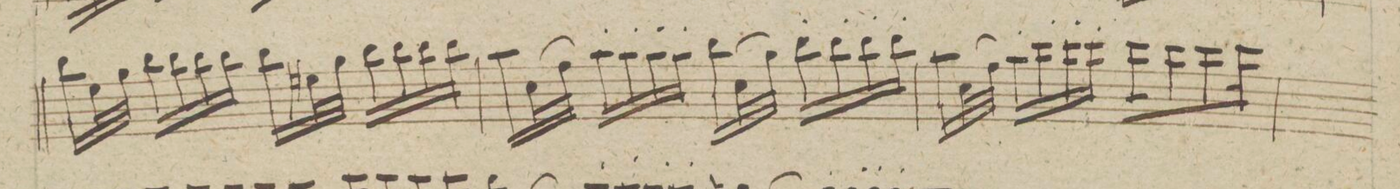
**kern	**dynam
*I"Violino 1mo	*
*clefG2	*
*k[f#c#g#]	*
*M6/8	*
16bb\LL	.
32ee\L	.
32gg#\JJJ	.
16bb\LL	.
16bb\	.
16bb\	.
16bb\JJ	.
16bb\LL	.
32ee#X\L	.
32gg#\JJJ	.
16bb\LL	.
16bb\	.
16bb\	.
16bb\JJ	.
=28	=28
16aa\LL	.
(32cc#\L	.
32ff#\JJJ)	.
16aa'\LL	.
16aa'\	.
16aa'\	.
16aa'\JJ	.
16bb\LL	.
(32cc#\L	.
32gg#\JJJ)	.
16bb'\LL	.
16bb'\	.
16bb'\	.
16bb'\JJ	.
=29	=29
16aa\LL	.
(32cc#\L	.
32ff#\JJJ)	.
16aa'\LL	.
16ccc#'\	.
16ccc#'\	.
16ccc#'\JJ	.
16ccc#\KL	.
8ccc#\	.
8ccc#\	.
16ccc#\Jk	.
=30	=30
*-	*-
